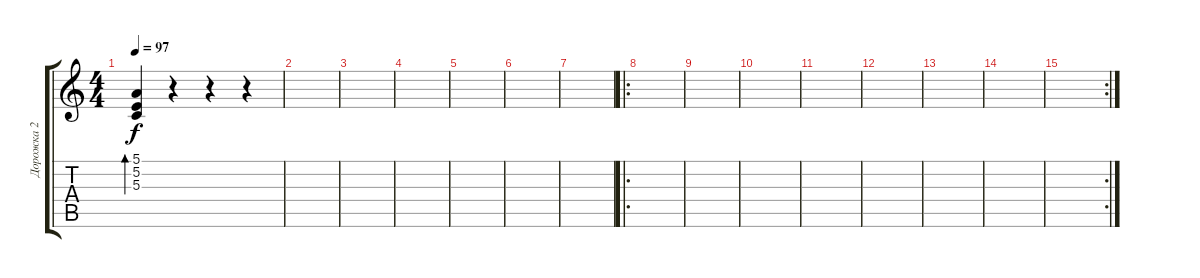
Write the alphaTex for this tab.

\track ("Дорожка 2" "Дорожка 2") {instrument brightacousticpiano}
\staff {score tabs}
\tuning (E4 B3 G3 D3 A2 E2) {hide}
\ts (4 4)
\tempo 97
\clef g2
\ks c
(5.1 5.2 5.3).4{bd 120 dy f} r.4 r.4 r.4 |
|
|
|
|
|
|
\ro
|
|
|
|
|
|
|
\rc 2
